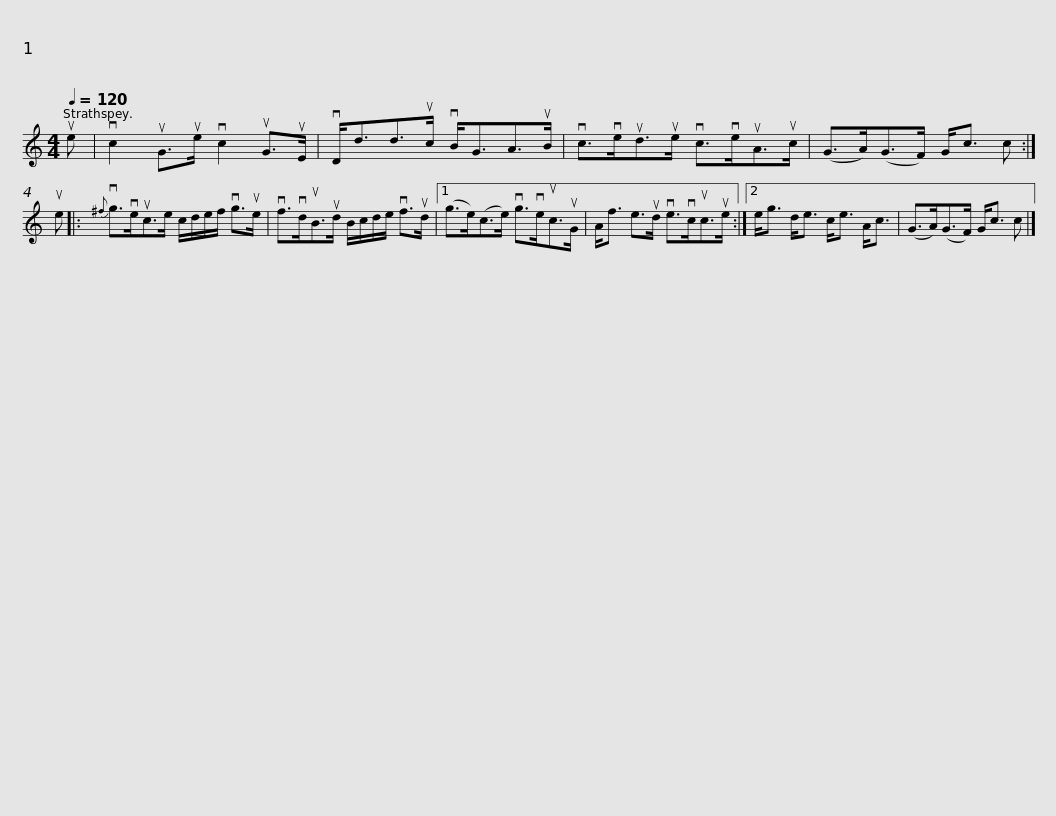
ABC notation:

X:1
L:1/8
Q:1/4=120
M:4/4
I:linebreak $
K:C
V:1 treble
V:1
 ue | vc2 uG>ue vc2 uG>uE | vD<dd>uc vB<GA>uB | vc>veud>ue vc>veuA>uc | (G>A)(G>F) G<c c :| %5
 ue |:${^f} vg>veuc>e c/d/e/f/ vg>ue | vf>vduB>ud B/c/d/e/ vf>ud |1 (g>e)(c>e) vg>veuc>uG | A<f e>ud ve>vcuc>ue :|2$ %10
 e<g d<e c<e A<c | (G>A)(G>F) G<c c |] %12
